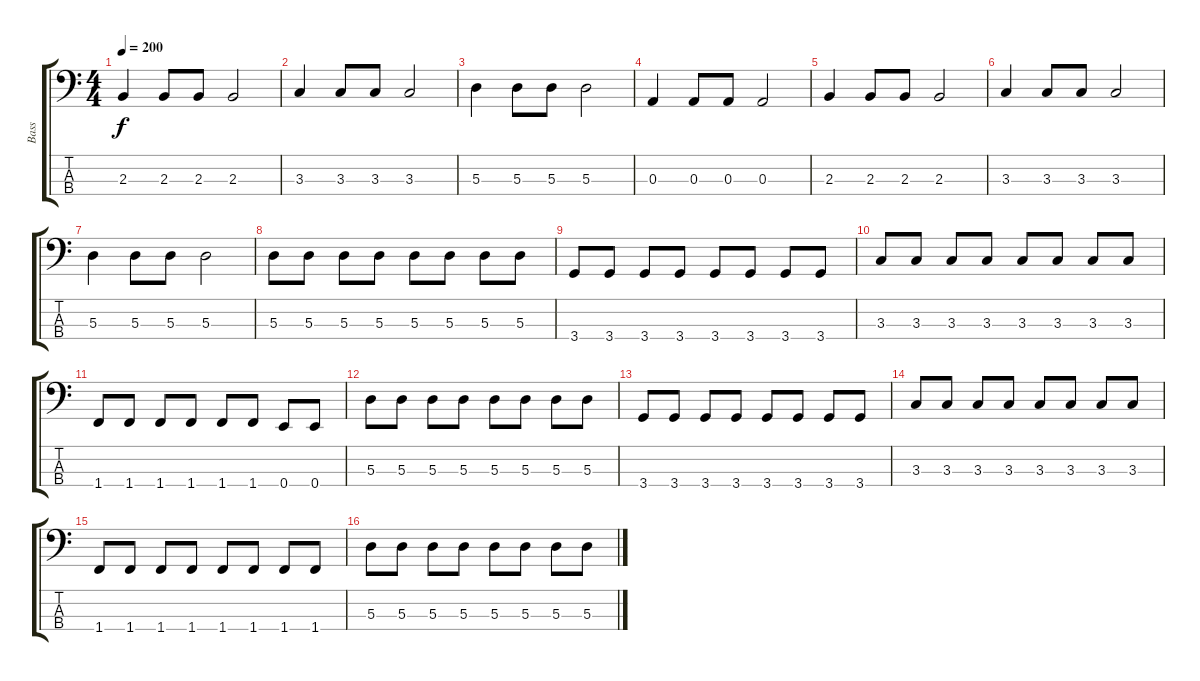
\track ("Bass" "Bass") {instrument electricbasspick}
\staff {score tabs}
\tuning (G2 D2 A1 E1) {hide}
\ts (4 4)
\tempo 200
\clef f4
\ks c
2.3.4{dy f} 2.3.8 2.3.8 2.3.2 |
3.3.4 3.3.8 3.3.8 3.3.2 |
5.3.4 5.3.8 5.3.8 5.3.2 |
0.3.4 0.3.8 0.3.8 0.3.2 |
2.3.4 2.3.8 2.3.8 2.3.2 |
3.3.4 3.3.8 3.3.8 3.3.2 |
5.3.4 5.3.8 5.3.8 5.3.2 |
5.3.8 5.3.8 5.3.8 5.3.8 5.3.8 5.3.8 5.3.8 5.3.8 |
3.4.8 3.4.8 3.4.8 3.4.8 3.4.8 3.4.8 3.4.8 3.4.8 |
3.3.8 3.3.8 3.3.8 3.3.8 3.3.8 3.3.8 3.3.8 3.3.8 |
1.4.8 1.4.8 1.4.8 1.4.8 1.4.8 1.4.8 0.4.8 0.4.8 |
5.3.8 5.3.8 5.3.8 5.3.8 5.3.8 5.3.8 5.3.8 5.3.8 |
3.4.8 3.4.8 3.4.8 3.4.8 3.4.8 3.4.8 3.4.8 3.4.8 |
3.3.8 3.3.8 3.3.8 3.3.8 3.3.8 3.3.8 3.3.8 3.3.8 |
1.4.8 1.4.8 1.4.8 1.4.8 1.4.8 1.4.8 1.4.8 1.4.8 |
5.3.8 5.3.8 5.3.8 5.3.8 5.3.8 5.3.8 5.3.8 5.3.8
